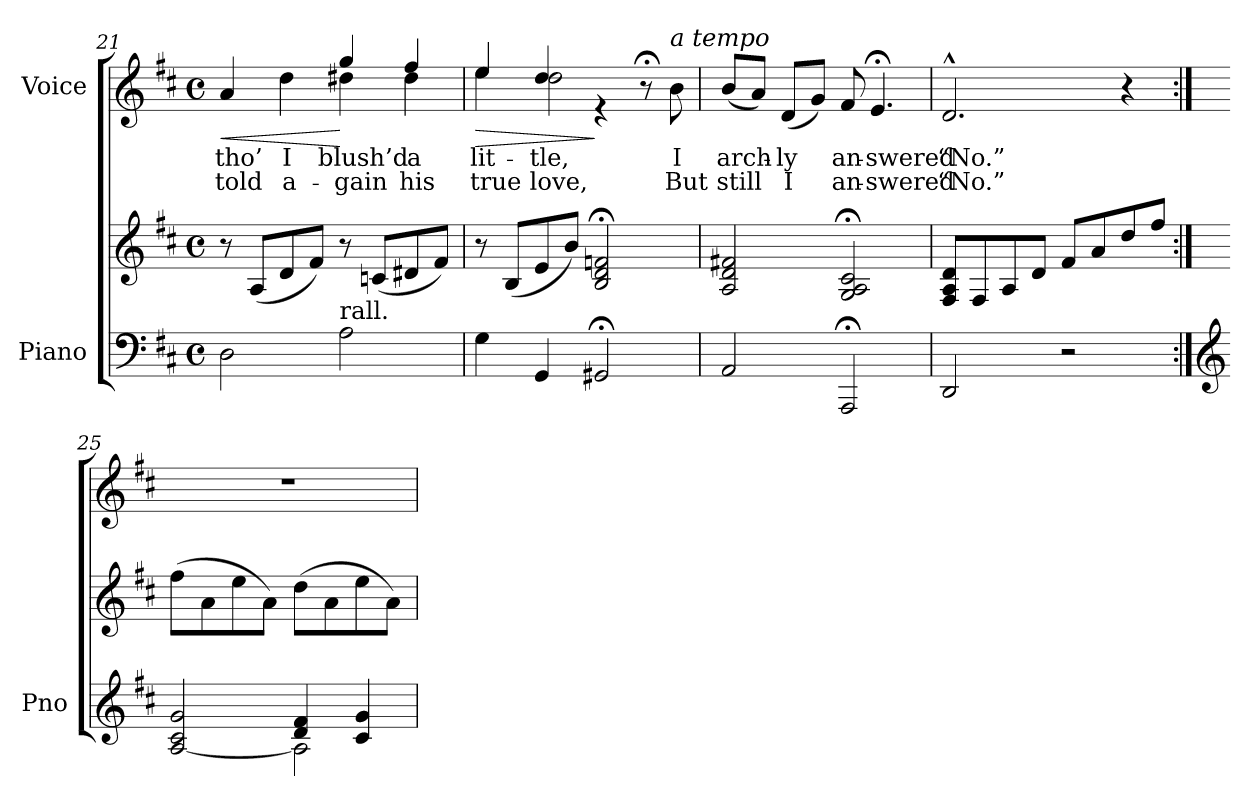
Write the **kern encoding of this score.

**kern	**kern	**kern	**text	**text	**dynam
*part2	*part2	*part1	*part1	*part1	*part1
*staff3	*staff2	*staff1	*staff1	*staff1	*staff1
*I"Piano	*	*I"Voice	*	*	*
*I'Pno	*	*	*	*	*
*clefF4	*clefG2	*clefG2	*	*	*
*k[f#c#]	*k[f#c#]	*k[f#c#]	*	*	*
*M4/4	*M4/4	*M4/4	*	*	*
*met(c)	*met(c)	*met(c)	*	*	*
*MM110	*MM110	*MM110	*	*	*
=21	=21	=21	=21	=21	=21
!	!	!LO:TX:a:t=poco rall.	!	!	!
!	!	!	!LO:LY:b	!LO:LY:b	!LO:HP:b
*	*	*^	*	*	*
2D\	8r	4a/	2ryy	tho’	told	<
.	(<8A/L	.	.	.	.	.
*	*	*MM107	*	*	*	*
!	!	!	!	!LO:LY:b	!LO:LY:b	!
.	8d/	4dd\	.	I	a-	.
.	8f#/J)	.	.	.	.	.
*	*	*MM104	*	*	*	*
!LO:TX:a:t=rall.	!	!	!	!	!	!
!	!	!	!	!LO:LY:b	!LO:LY:b	!
2A\	8r	4dd#X\	4gg/	blush’d	-gain	[
.	(<8cn/L	.	.	.	.	.
*	*	*MM101	*	*	*	*
!	!	!	!	!LO:LY:b	!LO:LY:b	!
.	8d#X/	4dd#\	4ff#/	a	his	.
.	8f#/J)	.	.	.	.	.
!!LO:LB:g=z	!!
=22	=22	=22	=22	=22	=22	=22
*	*	*MM98	*	*	*	*
!	!	!	!	!LO:LY:b	!LO:LY:b	!LO:HP:b
4G\	8r	4ee\	4ee/	lit-	true	>
.	(<8B/L	.	.	.	.	.
*	*	*MM95	*	*	*	*
!	!	!	!	!LO:LY:b	!LO:LY:b	!
4GG/	8e/	4dd/	2dd\	-tle,	love,	.
.	8b/J)	.	.	.	.	.
2GG#X;/	2B/;< 2d/;< 2fn/;<	4re	.	.	.	]
.	.	8r;<	4ryy	.	.	.
*	*	*MM116	*	*	*	*
!	!	!LO:TX:a:i:t=a tempo	!	!	!	!
!	!	!	!	!LO:LY:b	!LO:LY:b	!
.	.	8b\	.	I	But	.
*	*	*v	*v	*	*	*
=23	=23	=23	=23	=23	=23
!	!	!	!LO:LY:b	!LO:LY:b	!
2AA/	2A/ 2d/ 2f#X/	(<8b/L	arch-	still	.
.	.	8a/J)	.	.	.
!	!	!	!LO:LY:b	!LO:LY:b	!
.	.	(<8d/L	-ly	I	.
.	.	8g/J)	.	.	.
!	!	!	!LO:LY:b	!LO:LY:b	!
2AAA;</	2G/;< 2A/;< 2c#/;<	8f#/	an-	an-	.
!	!	!	!LO:LY:b	!LO:LY:b	!
.	.	4.e;</	-swered	-swered	.
=24	=24	=24	=24	=24	=24
!	!	!	!LO:LY:b	!LO:LY:b	!
2DD/	8F#/ 8A/ 8d/L	2.d^^/	“No.”	“No.”	.
.	8F#/	.	.	.	.
.	8A/	.	.	.	.
.	8d/J	.	.	.	.
2r	8f#/L	.	.	.	.
.	8a/	.	.	.	.
.	8dd/	4r	.	.	.
.	8ff#/J	.	.	.	.
!!LO:PB:g=z
=25:|!	=25:|!	=25:|!	=25:|!	=25:|!	=25:|!
*clefG2	*	*	*	*	*
*^	*	*	*	*	*
[2A/ 2c#/ 2g/	2ryy	(>8ff#\L	1r	.	.	.
.	.	8a\	.	.	.	.
.	.	8ee\	.	.	.	.
.	.	8a\J)	.	.	.	.
4d/ 4f#/	2A\]	(>8dd\L	.	.	.	.
.	.	8a\	.	.	.	.
4c#/ 4g/	.	8ee\	.	.	.	.
.	.	8a\J)	.	.	.	.
*v	*v	*	*	*	*	*
=	=	=	=	=	=
*-	*-	*-	*-	*-	*-
